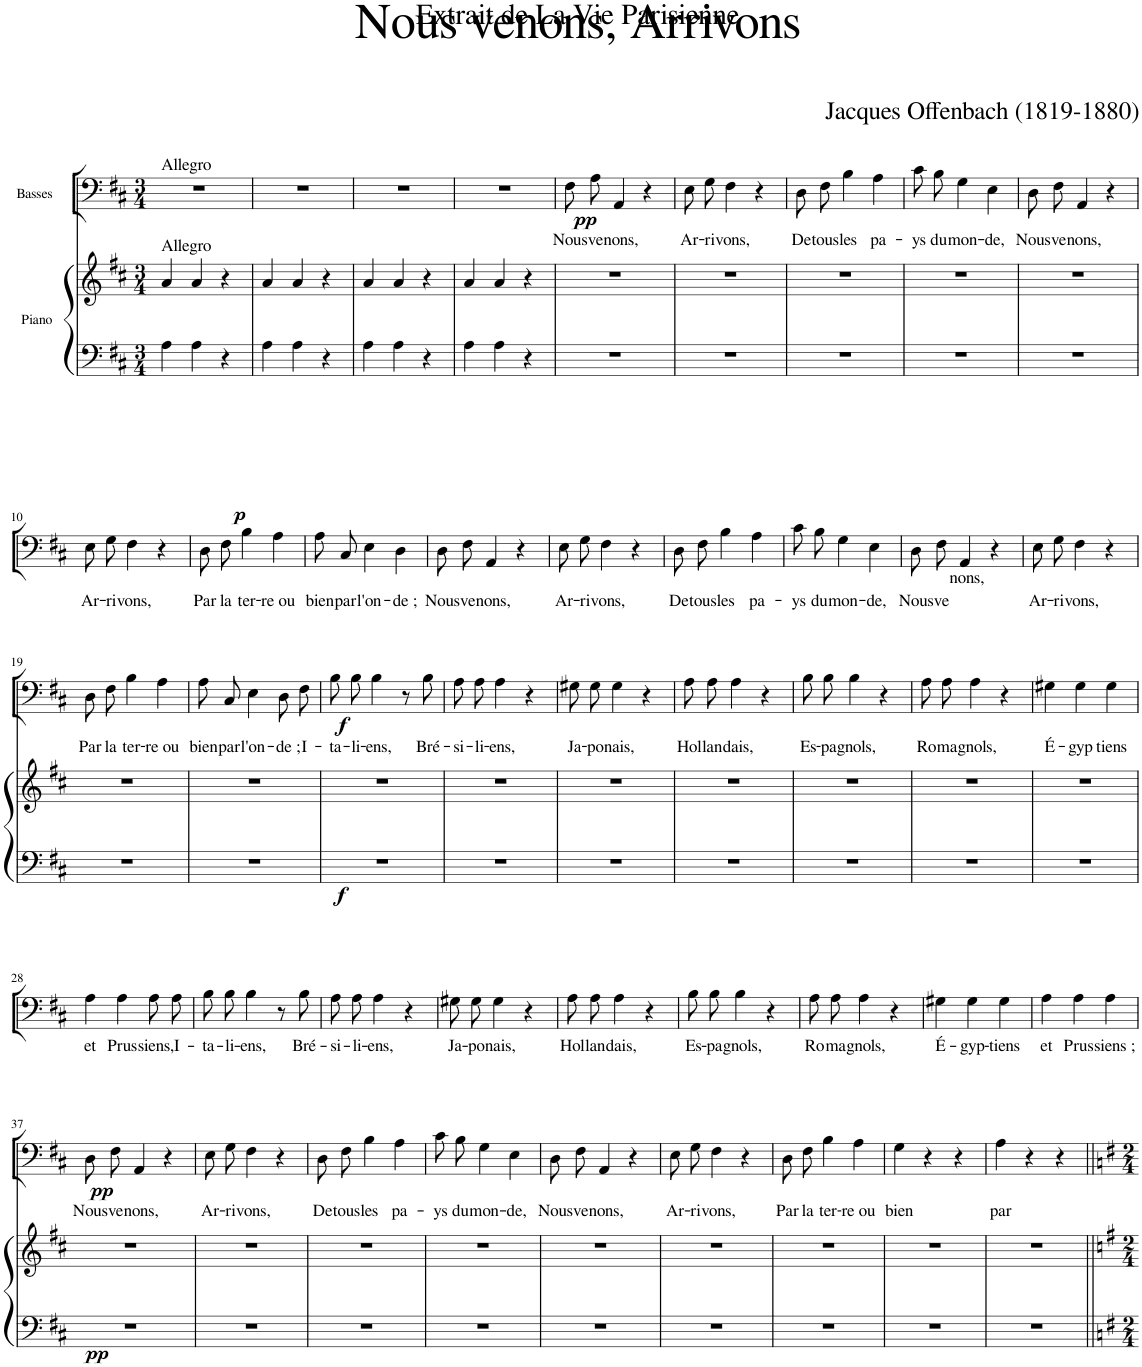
**kern	**kern	**dynam	**kern	**text	**dynam
*part2	*part2	*part2	*part1	*part1	*part1
*staff3	*staff2	*staff2/3	*staff1	*staff1	*staff1
*I"Piano	*	*	*I"Basses	*	*
*I'Pno	*	*	*	*	*
*clefF4	*clefG2	*	*clefF4	*	*
*k[f#c#]	*k[f#c#]	*	*k[f#c#]	*	*
*M3/4	*M3/4	*	*M3/4	*	*
=1	=1	=1	=1	=1	=1
!	!	!	!LO:TX:a:t=Allegro	!	!
!	!LO:TX:a:t=Allegro	!	!	!	!
!	!	!LO:DY:b=2	!	!	!
4A\	4a/	p	2.r	.	.
4A\	4a/	.	.	.	.
4r	4r	.	.	.	.
=2	=2	=2	=2	=2	=2
4A\	4a/	.	2.r	.	.
4A\	4a/	.	.	.	.
4r	4r	.	.	.	.
=3	=3	=3	=3	=3	=3
4A\	4a/	.	2.r	.	.
4A\	4a/	.	.	.	.
4r	4r	.	.	.	.
=4	=4	=4	=4	=4	=4
4A\	4a/	.	2.r	.	.
4A\	4a/	.	.	.	.
4r	4r	.	.	.	.
=5	=5	=5	=5	=5	=5
!	!	!	!	!LO:LY:b	!LO:DY:b
2.r	2.r	.	8F#\L	Nous	pp
!	!	!	!	!LO:LY:b	!
.	.	.	8A\J	ve-	.
!	!	!	!	!LO:LY:b	!
.	.	.	4AA/	-nons,	.
.	.	.	4r	.	.
=6	=6	=6	=6	=6	=6
!	!	!	!	!LO:LY:b	!
2.r	2.r	.	8E\L	Ar-	.
!	!	!	!	!LO:LY:b	!
.	.	.	8G\J	-ri-	.
!	!	!	!	!LO:LY:b	!
.	.	.	4F#\	-vons,	.
.	.	.	4r	.	.
=7	=7	=7	=7	=7	=7
!	!	!	!	!LO:LY:b	!
2.r	2.r	.	8D\L	De	.
!	!	!	!	!LO:LY:b	!
.	.	.	8F#\J	tous	.
!	!	!	!	!LO:LY:b	!
.	.	.	4B\	les	.
!	!	!	!	!LO:LY:b	!
.	.	.	4A\	pa-	.
=8	=8	=8	=8	=8	=8
!	!	!	!	!LO:LY:b	!
2.r	2.r	.	8c#\L	-ys	.
!	!	!	!	!LO:LY:b	!
.	.	.	8B\J	du	.
!	!	!	!	!LO:LY:b	!
.	.	.	4G\	mon-	.
!	!	!	!	!LO:LY:b	!
.	.	.	4E\	-de,	.
=9	=9	=9	=9	=9	=9
!	!	!	!	!LO:LY:b	!
2.r	2.r	.	8D\L	Nous	.
!	!	!	!	!LO:LY:b	!
.	.	.	8F#\J	ve-	.
!	!	!	!	!LO:LY:b	!
.	.	.	4AA/	-nons,	.
.	.	.	4r	.	.
!!LO:LB:g=z
=10	=10	=10	=10	=10	=10
!	!	!	!	!LO:LY:b	!
2.r	2.r	.	8E\L	Ar-	.
!	!	!	!	!LO:LY:b	!
.	.	.	8G\J	-ri-	.
!	!	!	!	!LO:LY:b	!
.	.	.	4F#\	-vons,	.
.	.	.	4r	.	.
=11	=11	=11	=11	=11	=11
!	!	!	!	!LO:LY:b	!
2.r	2.r	.	8D\L	Par	.
!	!	!	!	!LO:LY:b	!
.	.	.	8F#\J	la	.
!	!	!	!	!LO:LY:b	!
.	.	.	4B\	ter-	.
!	!	!	!	!LO:LY:b	!
.	.	.	4A\	-re ou	.
=12	=12	=12	=12	=12	=12
!	!	!	!	!LO:LY:b	!
2.r	2.r	.	8A\L	bien	.
!	!	!	!	!LO:LY:b	!
.	.	.	8C#\J	par	.
!	!	!	!	!LO:LY:b	!
.	.	.	4E\	l'on-	.
!	!	!	!	!LO:LY:b	!
.	.	.	4D\	-de ;	.
=13	=13	=13	=13	=13	=13
!	!	!	!	!LO:LY:b	!
2.r	2.r	.	8D\L	Nous	.
!	!	!	!	!LO:LY:b	!
.	.	.	8F#\J	ve-	.
!	!	!	!	!LO:LY:b	!
.	.	.	4AA/	-nons,	.
.	.	.	4r	.	.
=14	=14	=14	=14	=14	=14
!	!	!	!	!LO:LY:b	!
2.r	2.r	.	8E\L	Ar-	.
!	!	!	!	!LO:LY:b	!
.	.	.	8G\J	-ri-	.
!	!	!	!	!LO:LY:b	!
.	.	.	4F#\	-vons,	.
.	.	.	4r	.	.
=15	=15	=15	=15	=15	=15
!	!	!	!	!LO:LY:b	!
2.r	2.r	.	8D\L	De	.
!	!	!	!	!LO:LY:b	!
.	.	.	8F#\J	tous	.
!	!	!	!	!LO:LY:b	!
.	.	.	4B\	les	.
!	!	!	!	!LO:LY:b	!
.	.	.	4A\	pa-	.
=16	=16	=16	=16	=16	=16
!	!	!	!	!LO:LY:b	!
2.r	2.r	.	8c#\L	-ys	.
!	!	!	!	!LO:LY:b	!
.	.	.	8B\J	du	.
!	!	!	!	!LO:LY:b	!
.	.	.	4G\	mon-	.
!	!	!	!	!LO:LY:b	!
.	.	.	4E\	-de,	.
=17	=17	=17	=17	=17	=17
!	!	!	!	!LO:LY:b	!
2.r	2.r	.	8D\L	Nous	.
!	!	!	!	!LO:LY:b	!
.	.	.	8F#\J	ve-	.
!	!	!	!	!LO:LY:b	!
.	.	.	4AA/	-nons,	.
.	.	.	4r	.	.
=18	=18	=18	=18	=18	=18
!	!	!	!	!LO:LY:b	!
2.r	2.r	.	8E\L	Ar-	.
!	!	!	!	!LO:LY:b	!
.	.	.	8G\J	-ri-	.
!	!	!	!	!LO:LY:b	!
.	.	.	4F#\	-vons,	.
.	.	.	4r	.	.
!!LO:LB:g=z
=19	=19	=19	=19	=19	=19
!	!	!	!	!LO:LY:b	!
2.r	2.r	.	8D\L	Par	.
!	!	!	!	!LO:LY:b	!
.	.	.	8F#\J	la	.
!	!	!	!	!LO:LY:b	!
.	.	.	4B\	ter-	.
!	!	!	!	!LO:LY:b	!
.	.	.	4A\	-re ou	.
=20	=20	=20	=20	=20	=20
!	!	!	!	!LO:LY:b	!
2.r	2.r	.	8A\L	bien	.
!	!	!	!	!LO:LY:b	!
.	.	.	8C#\J	par	.
!	!	!	!	!LO:LY:b	!
.	.	.	4E\	l'on-	.
!	!	!	!	!LO:LY:b	!
.	.	.	8D\L	-de ;	.
!	!	!	!	!LO:LY:b	!
.	.	.	8F#\J	I-	.
=21	=21	=21	=21	=21	=21
!	!	!LO:DY:b=2	!	!LO:LY:b	!LO:DY:b
2.r	2.r	f	8B\L	-ta-	f
!	!	!	!	!LO:LY:b	!
.	.	.	8B\J	-li-	.
!	!	!	!	!LO:LY:b	!
.	.	.	4B\	-ens,	.
.	.	.	8r	.	.
!	!	!	!	!LO:LY:b	!
.	.	.	8B\	Bré-	.
=22	=22	=22	=22	=22	=22
!	!	!	!	!LO:LY:b	!
2.r	2.r	.	8A\L	-si-	.
!	!	!	!	!LO:LY:b	!
.	.	.	8A\J	-li-	.
!	!	!	!	!LO:LY:b	!
.	.	.	4A\	-ens,	.
.	.	.	4r	.	.
=23	=23	=23	=23	=23	=23
!	!	!	!	!LO:LY:b	!
2.r	2.r	.	8G#X\L	Ja-	.
!	!	!	!	!LO:LY:b	!
.	.	.	8G#\J	-po-	.
!	!	!	!	!LO:LY:b	!
.	.	.	4G#\	-nais,	.
.	.	.	4r	.	.
=24	=24	=24	=24	=24	=24
!	!	!	!	!LO:LY:b	!
2.r	2.r	.	8A\L	Hol-	.
!	!	!	!	!LO:LY:b	!
.	.	.	8A\J	-lan-	.
!	!	!	!	!LO:LY:b	!
.	.	.	4A\	-dais,	.
.	.	.	4r	.	.
=25	=25	=25	=25	=25	=25
!	!	!	!	!LO:LY:b	!
2.r	2.r	.	8B\L	Es-	.
!	!	!	!	!LO:LY:b	!
.	.	.	8B\J	-pa-	.
!	!	!	!	!LO:LY:b	!
.	.	.	4B\	-gnols,	.
.	.	.	4r	.	.
=26	=26	=26	=26	=26	=26
!	!	!	!	!LO:LY:b	!
2.r	2.r	.	8A\L	Ro-	.
!	!	!	!	!LO:LY:b	!
.	.	.	8A\J	-ma-	.
!	!	!	!	!LO:LY:b	!
.	.	.	4A\	-gnols,	.
.	.	.	4r	.	.
=27	=27	=27	=27	=27	=27
!	!	!	!	!LO:LY:b	!
2.r	2.r	.	4G#X\	É-	.
!	!	!	!	!LO:LY:b	!
.	.	.	4G#\	-gyp-	.
!	!	!	!	!LO:LY:b	!
.	.	.	4G#\	-tiens	.
!!LO:LB:g=z
=28	=28	=28	=28	=28	=28
!	!	!	!	!LO:LY:b	!
2.r	2.r	.	4A\	et	.
!	!	!	!	!LO:LY:b	!
.	.	.	4A\	Prus-	.
!	!	!	!	!LO:LY:b	!
.	.	.	8A\L	-siens,	.
!	!	!	!	!LO:LY:b	!
.	.	.	8A\J	I-	.
=29	=29	=29	=29	=29	=29
!	!	!	!	!LO:LY:b	!
2.r	2.r	.	8B\L	-ta-	.
!	!	!	!	!LO:LY:b	!
.	.	.	8B\J	-li-	.
!	!	!	!	!LO:LY:b	!
.	.	.	4B\	-ens,	.
.	.	.	8r	.	.
!	!	!	!	!LO:LY:b	!
.	.	.	8B\	Bré-	.
=30	=30	=30	=30	=30	=30
!	!	!	!	!LO:LY:b	!
2.r	2.r	.	8A\L	-si-	.
!	!	!	!	!LO:LY:b	!
.	.	.	8A\J	-li-	.
!	!	!	!	!LO:LY:b	!
.	.	.	4A\	-ens,	.
.	.	.	4r	.	.
=31	=31	=31	=31	=31	=31
!	!	!	!	!LO:LY:b	!
2.r	2.r	.	8G#X\L	Ja-	.
!	!	!	!	!LO:LY:b	!
.	.	.	8G#\J	-po-	.
!	!	!	!	!LO:LY:b	!
.	.	.	4G#\	-nais,	.
.	.	.	4r	.	.
=32	=32	=32	=32	=32	=32
!	!	!	!	!LO:LY:b	!
2.r	2.r	.	8A\L	Hol-	.
!	!	!	!	!LO:LY:b	!
.	.	.	8A\J	-lan-	.
!	!	!	!	!LO:LY:b	!
.	.	.	4A\	-dais,	.
.	.	.	4r	.	.
=33	=33	=33	=33	=33	=33
!	!	!	!	!LO:LY:b	!
2.r	2.r	.	8B\L	Es-	.
!	!	!	!	!LO:LY:b	!
.	.	.	8B\J	-pa-	.
!	!	!	!	!LO:LY:b	!
.	.	.	4B\	-gnols,	.
.	.	.	4r	.	.
=34	=34	=34	=34	=34	=34
!	!	!	!	!LO:LY:b	!
2.r	2.r	.	8A\L	Ro-	.
!	!	!	!	!LO:LY:b	!
.	.	.	8A\J	-ma-	.
!	!	!	!	!LO:LY:b	!
.	.	.	4A\	-gnols,	.
.	.	.	4r	.	.
=35	=35	=35	=35	=35	=35
!	!	!	!	!LO:LY:b	!
2.r	2.r	.	4G#X\	É-	.
!	!	!	!	!LO:LY:b	!
.	.	.	4G#\	-gyp-	.
!	!	!	!	!LO:LY:b	!
.	.	.	4G#\	-tiens	.
=36	=36	=36	=36	=36	=36
!	!	!	!	!LO:LY:b	!
2.r	2.r	.	4A\	et	.
!	!	!	!	!LO:LY:b	!
.	.	.	4A\	Prus-	.
!	!	!	!	!LO:LY:b	!
.	.	.	4A\	-siens ;	.
!!LO:LB:g=z
=37	=37	=37	=37	=37	=37
!	!	!LO:DY:b=2	!	!LO:LY:b	!LO:DY:b
2.r	2.r	pp	8D\L	Nous	pp
!	!	!	!	!LO:LY:b	!
.	.	.	8F#\J	ve-	.
!	!	!	!	!LO:LY:b	!
.	.	.	4AA/	-nons,	.
.	.	.	4r	.	.
=38	=38	=38	=38	=38	=38
!	!	!	!	!LO:LY:b	!
2.r	2.r	.	8E\L	Ar-	.
!	!	!	!	!LO:LY:b	!
.	.	.	8G\J	-ri-	.
!	!	!	!	!LO:LY:b	!
.	.	.	4F#\	-vons,	.
.	.	.	4r	.	.
=39	=39	=39	=39	=39	=39
!	!	!	!	!LO:LY:b	!
2.r	2.r	.	8D\L	De	.
!	!	!	!	!LO:LY:b	!
.	.	.	8F#\J	tous	.
!	!	!	!	!LO:LY:b	!
.	.	.	4B\	les	.
!	!	!	!	!LO:LY:b	!
.	.	.	4A\	pa-	.
=40	=40	=40	=40	=40	=40
!	!	!	!	!LO:LY:b	!
2.r	2.r	.	8c#\L	-ys	.
!	!	!	!	!LO:LY:b	!
.	.	.	8B\J	du	.
!	!	!	!	!LO:LY:b	!
.	.	.	4G\	mon-	.
!	!	!	!	!LO:LY:b	!
.	.	.	4E\	-de,	.
=41	=41	=41	=41	=41	=41
!	!	!	!	!LO:LY:b	!
2.r	2.r	.	8D\L	Nous	.
!	!	!	!	!LO:LY:b	!
.	.	.	8F#\J	ve-	.
!	!	!	!	!LO:LY:b	!
.	.	.	4AA/	-nons,	.
.	.	.	4r	.	.
=42	=42	=42	=42	=42	=42
!	!	!	!	!LO:LY:b	!
2.r	2.r	.	8E\L	Ar-	.
!	!	!	!	!LO:LY:b	!
.	.	.	8G\J	-ri-	.
!	!	!	!	!LO:LY:b	!
.	.	.	4F#\	-vons,	.
.	.	.	4r	.	.
=43	=43	=43	=43	=43	=43
!	!	!	!	!LO:LY:b	!
2.r	2.r	.	8D\L	Par	.
!	!	!	!	!LO:LY:b	!
.	.	.	8F#\J	la	.
!	!	!	!	!LO:LY:b	!
.	.	.	4B\	ter-	.
!	!	!	!	!LO:LY:b	!
.	.	.	4A\	-re ou	.
=44	=44	=44	=44	=44	=44
!	!	!	!	!LO:LY:b	!
2.r	2.r	.	4G\	bien	.
.	.	.	4r	.	.
.	.	.	4r	.	.
=45	=45	=45	=45	=45	=45
!	!	!	!	!LO:LY:b	!
2.r	2.r	.	4A\	par	.
.	.	.	4r	.	.
.	.	.	4r	.	.
=||	=||	=||	=||	=||	=||
*-	*-	*-	*-	*-	*-
